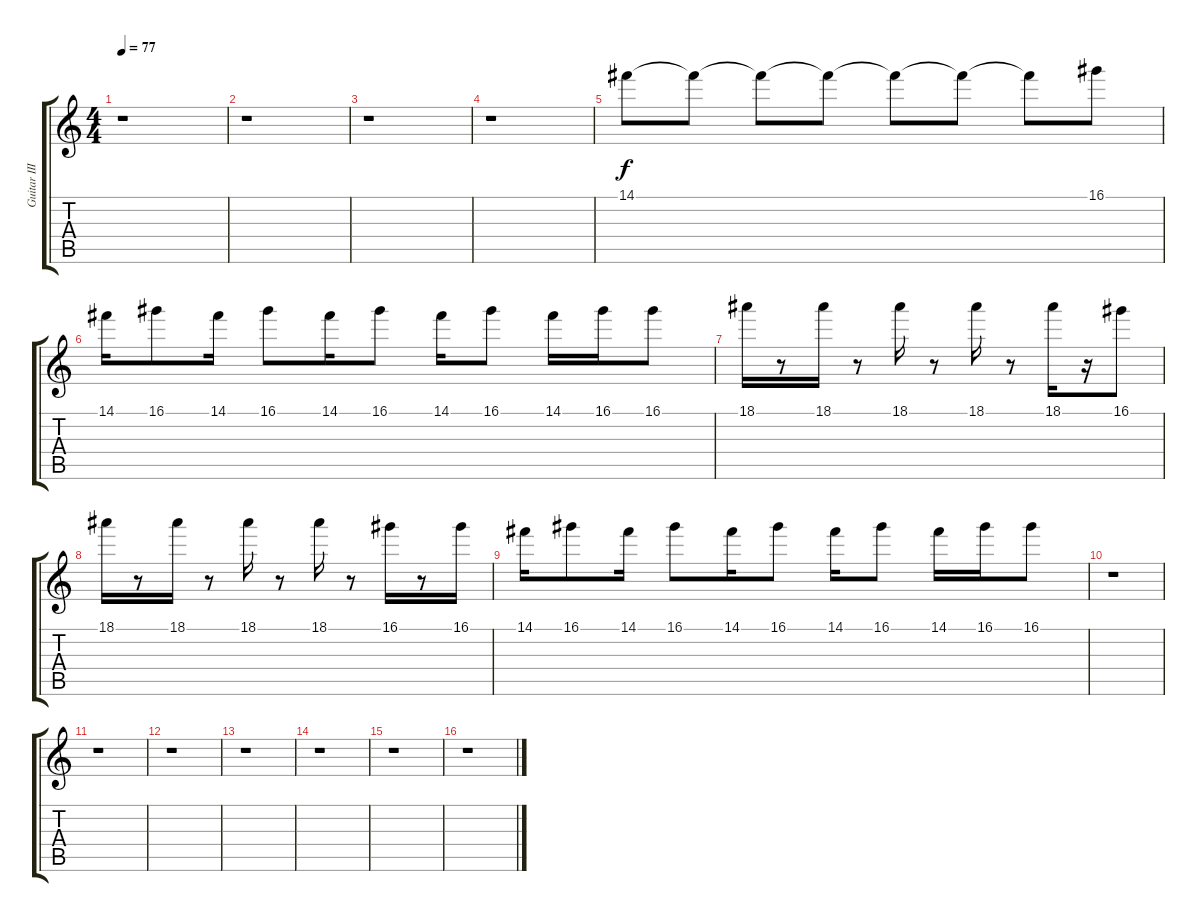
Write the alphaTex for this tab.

\track ("Guitar III" "Guitar III") {instrument distortionguitar}
\staff {score tabs}
\tuning (E4 B3 G3 D3 A2 E2) {hide}
\ts (4 4)
\tempo 77
\clef g2
\ks c
r.1{dy f instrument distortionguitar} |
r.1 |
r.1 |
r.1 |
14.1.8{volume 0} 14.1{t}.8{volume 3} 14.1{t}.8{volume 5} 14.1{t}.8{volume 7} 14.1{t}.8{volume 9} 14.1{t}.8{volume 12} 14.1{t}.8{volume 13} 16.1.8 |
14.1.16 16.1.8{volume 8} 14.1.16 16.1.8 14.1.16 16.1.8{volume 6} 14.1.16 16.1.8 14.1.16{volume 4} 16.1.16 16.1.8{volume 13} |
18.1.16{volume 13} r.8 18.1.16{volume 9} r.8 18.1.16{volume 8} r.8 18.1.16{volume 7} r.8 18.1.16{volume 6} r.16 16.1.8{volume 13} |
18.1.16{volume 13} r.8 18.1.16{volume 9} r.8 18.1.16{volume 8} r.8 18.1.16{volume 7} r.8 16.1.16{volume 13} r.8 16.1.16{volume 9} |
14.1.16 16.1.8{volume 8} 14.1.16 16.1.8 14.1.16 16.1.8{volume 6} 14.1.16 16.1.8 14.1.16{volume 4} 16.1.16{volume 2} 16.1.8{volume 0} |
r.1 |
r.1 |
r.1 |
r.1 |
r.1 |
r.1 |
r.1
